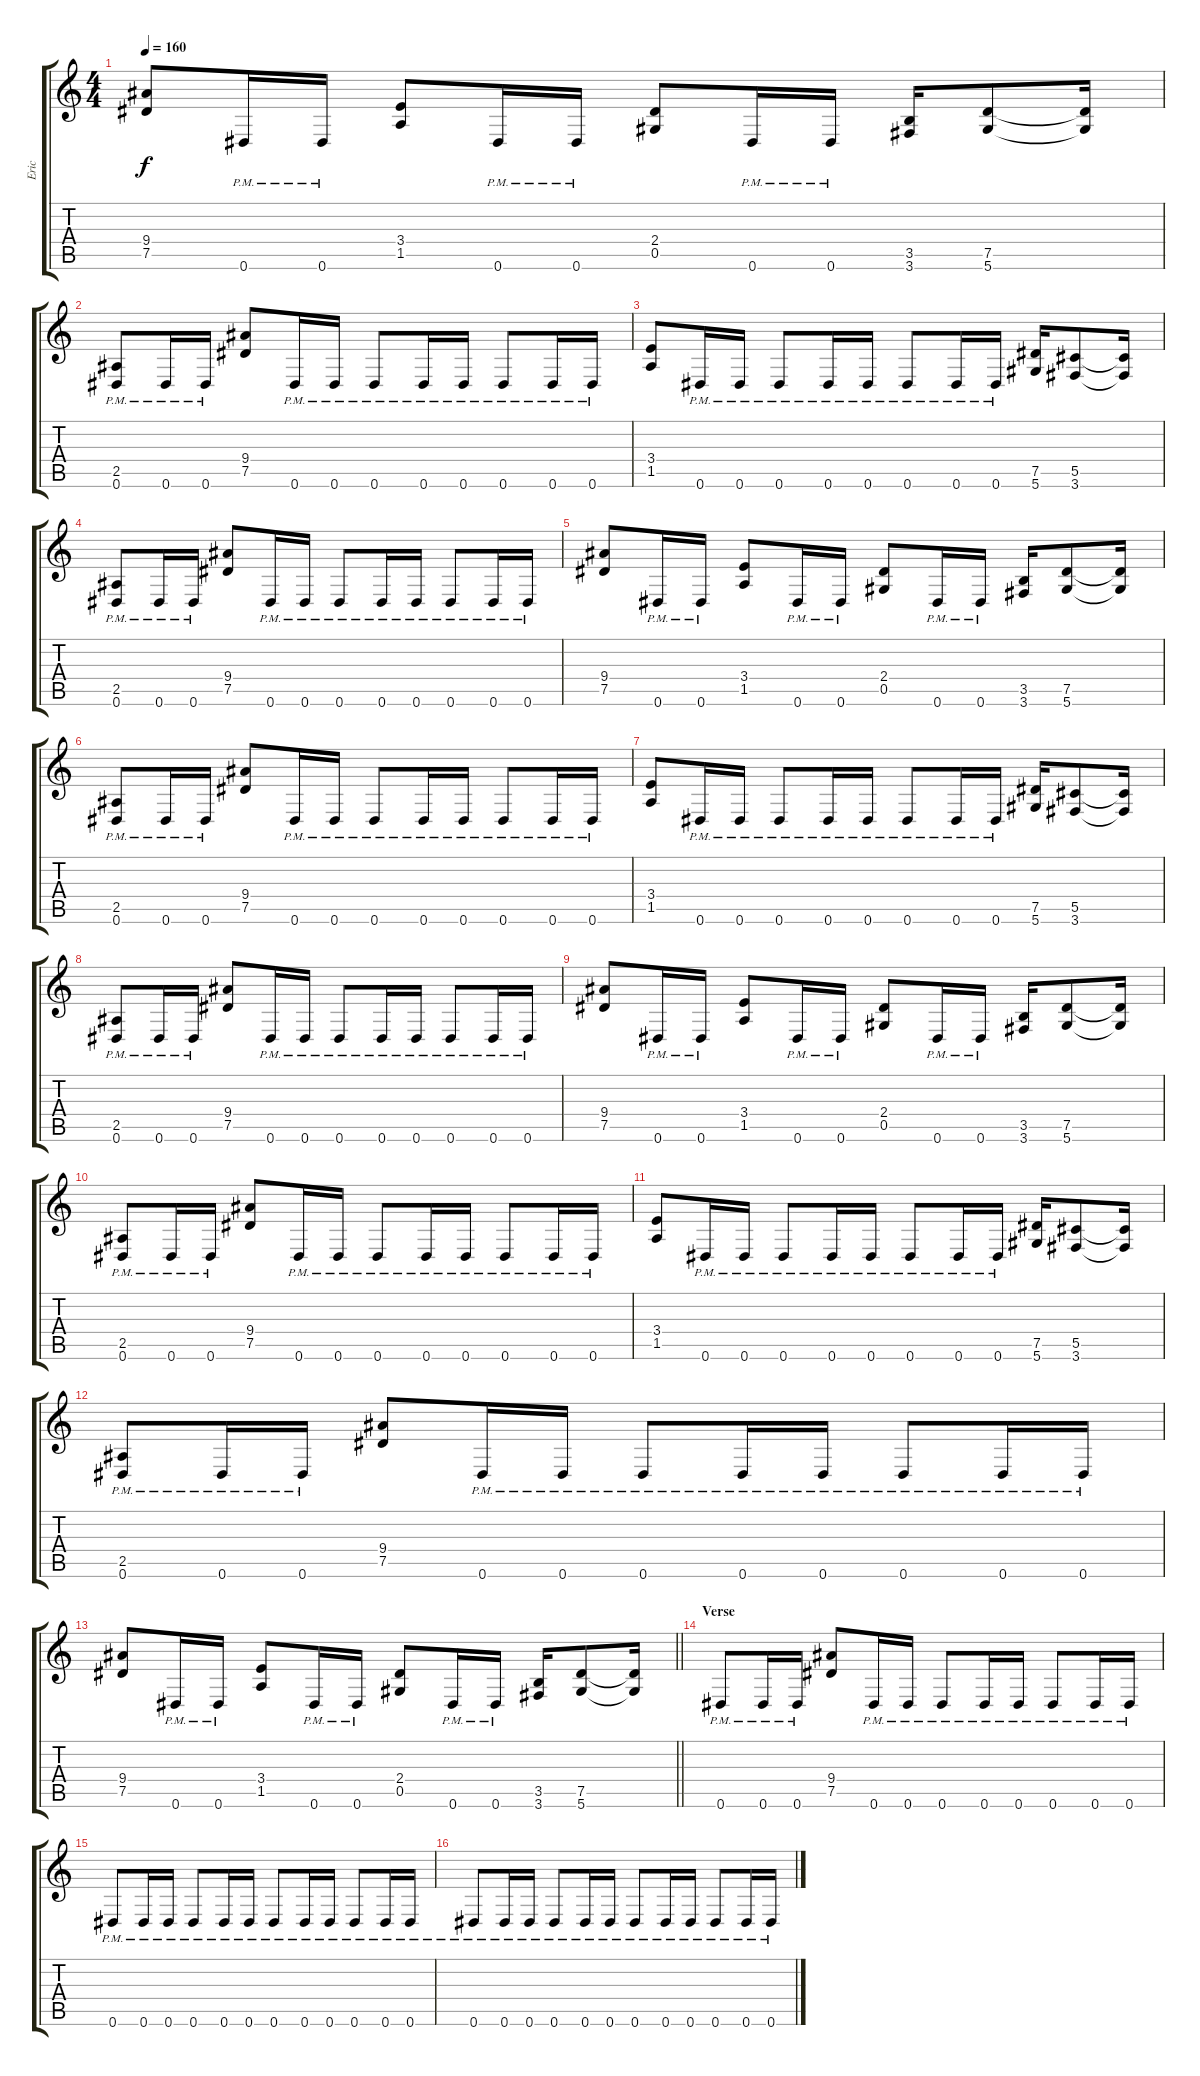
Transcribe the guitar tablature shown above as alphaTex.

\track ("Eric" "Eric") {instrument distortionguitar}
\staff {score tabs}
\tuning (Eb4 Bb3 Gb3 Db3 Ab2 Eb2) {hide}
\ts (4 4)
\tempo 160
\clef g2
\ks c
(9.4 7.5).8{dy f} 0.6{pm}.16 0.6{pm}.16 (3.4 1.5).8 0.6{pm}.16 0.6{pm}.16 (2.4 0.5).8 0.6{pm}.16 0.6{pm}.16 (3.5 3.6).16 (7.5 5.6).8 (7.5{t} 5.6{t}).16 |
(2.5{pm} 0.6{pm}).8 0.6{pm}.16 0.6{pm}.16 (9.4 7.5).8 0.6{pm}.16 0.6{pm}.16 0.6{pm}.8 0.6{pm}.16 0.6{pm}.16 0.6{pm}.8 0.6{pm}.16 0.6{pm}.16 |
(3.4 1.5).8 0.6{pm}.16 0.6{pm}.16 0.6{pm}.8 0.6{pm}.16 0.6{pm}.16 0.6{pm}.8 0.6{pm}.16 0.6{pm}.16 (7.5 5.6).16 (5.5 3.6).8 (5.5{t} 3.6{t}).16 |
(2.5{pm} 0.6{pm}).8 0.6{pm}.16 0.6{pm}.16 (9.4 7.5).8 0.6{pm}.16 0.6{pm}.16 0.6{pm}.8 0.6{pm}.16 0.6{pm}.16 0.6{pm}.8 0.6{pm}.16 0.6{pm}.16 |
(9.4 7.5).8 0.6{pm}.16 0.6{pm}.16 (3.4 1.5).8 0.6{pm}.16 0.6{pm}.16 (2.4 0.5).8 0.6{pm}.16 0.6{pm}.16 (3.5 3.6).16 (7.5 5.6).8 (7.5{t} 5.6{t}).16 |
(2.5{pm} 0.6{pm}).8 0.6{pm}.16 0.6{pm}.16 (9.4 7.5).8 0.6{pm}.16 0.6{pm}.16 0.6{pm}.8 0.6{pm}.16 0.6{pm}.16 0.6{pm}.8 0.6{pm}.16 0.6{pm}.16 |
(3.4 1.5).8 0.6{pm}.16 0.6{pm}.16 0.6{pm}.8 0.6{pm}.16 0.6{pm}.16 0.6{pm}.8 0.6{pm}.16 0.6{pm}.16 (7.5 5.6).16 (5.5 3.6).8 (5.5{t} 3.6{t}).16 |
(2.5{pm} 0.6{pm}).8 0.6{pm}.16 0.6{pm}.16 (9.4 7.5).8 0.6{pm}.16 0.6{pm}.16 0.6{pm}.8 0.6{pm}.16 0.6{pm}.16 0.6{pm}.8 0.6{pm}.16 0.6{pm}.16 |
(9.4 7.5).8 0.6{pm}.16 0.6{pm}.16 (3.4 1.5).8 0.6{pm}.16 0.6{pm}.16 (2.4 0.5).8 0.6{pm}.16 0.6{pm}.16 (3.5 3.6).16 (7.5 5.6).8 (7.5{t} 5.6{t}).16 |
(2.5{pm} 0.6{pm}).8 0.6{pm}.16 0.6{pm}.16 (9.4 7.5).8 0.6{pm}.16 0.6{pm}.16 0.6{pm}.8 0.6{pm}.16 0.6{pm}.16 0.6{pm}.8 0.6{pm}.16 0.6{pm}.16 |
(3.4 1.5).8 0.6{pm}.16 0.6{pm}.16 0.6{pm}.8 0.6{pm}.16 0.6{pm}.16 0.6{pm}.8 0.6{pm}.16 0.6{pm}.16 (7.5 5.6).16 (5.5 3.6).8 (5.5{t} 3.6{t}).16 |
(2.5{pm} 0.6{pm}).8 0.6{pm}.16 0.6{pm}.16 (9.4 7.5).8 0.6{pm}.16 0.6{pm}.16 0.6{pm}.8 0.6{pm}.16 0.6{pm}.16 0.6{pm}.8 0.6{pm}.16 0.6{pm}.16 |
\barLineRight lightlight
(9.4 7.5).8 0.6{pm}.16 0.6{pm}.16 (3.4 1.5).8 0.6{pm}.16 0.6{pm}.16 (2.4 0.5).8 0.6{pm}.16 0.6{pm}.16 (3.5 3.6).16 (7.5 5.6).8 (7.5{t} 5.6{t}).16 |
\section ("" "Verse")
0.6{pm}.8 0.6{pm}.16 0.6{pm}.16 (9.4 7.5).8 0.6{pm}.16 0.6{pm}.16 0.6{pm}.8 0.6{pm}.16 0.6{pm}.16 0.6{pm}.8 0.6{pm}.16 0.6{pm}.16 |
0.6{pm}.8 0.6{pm}.16 0.6{pm}.16 0.6{pm}.8 0.6{pm}.16 0.6{pm}.16 0.6{pm}.8 0.6{pm}.16 0.6{pm}.16 0.6{pm}.8 0.6{pm}.16 0.6{pm}.16 |
0.6{pm}.8 0.6{pm}.16 0.6{pm}.16 0.6{pm}.8 0.6{pm}.16 0.6{pm}.16 0.6{pm}.8 0.6{pm}.16 0.6{pm}.16 0.6{pm}.8 0.6{pm}.16 0.6{pm}.16
